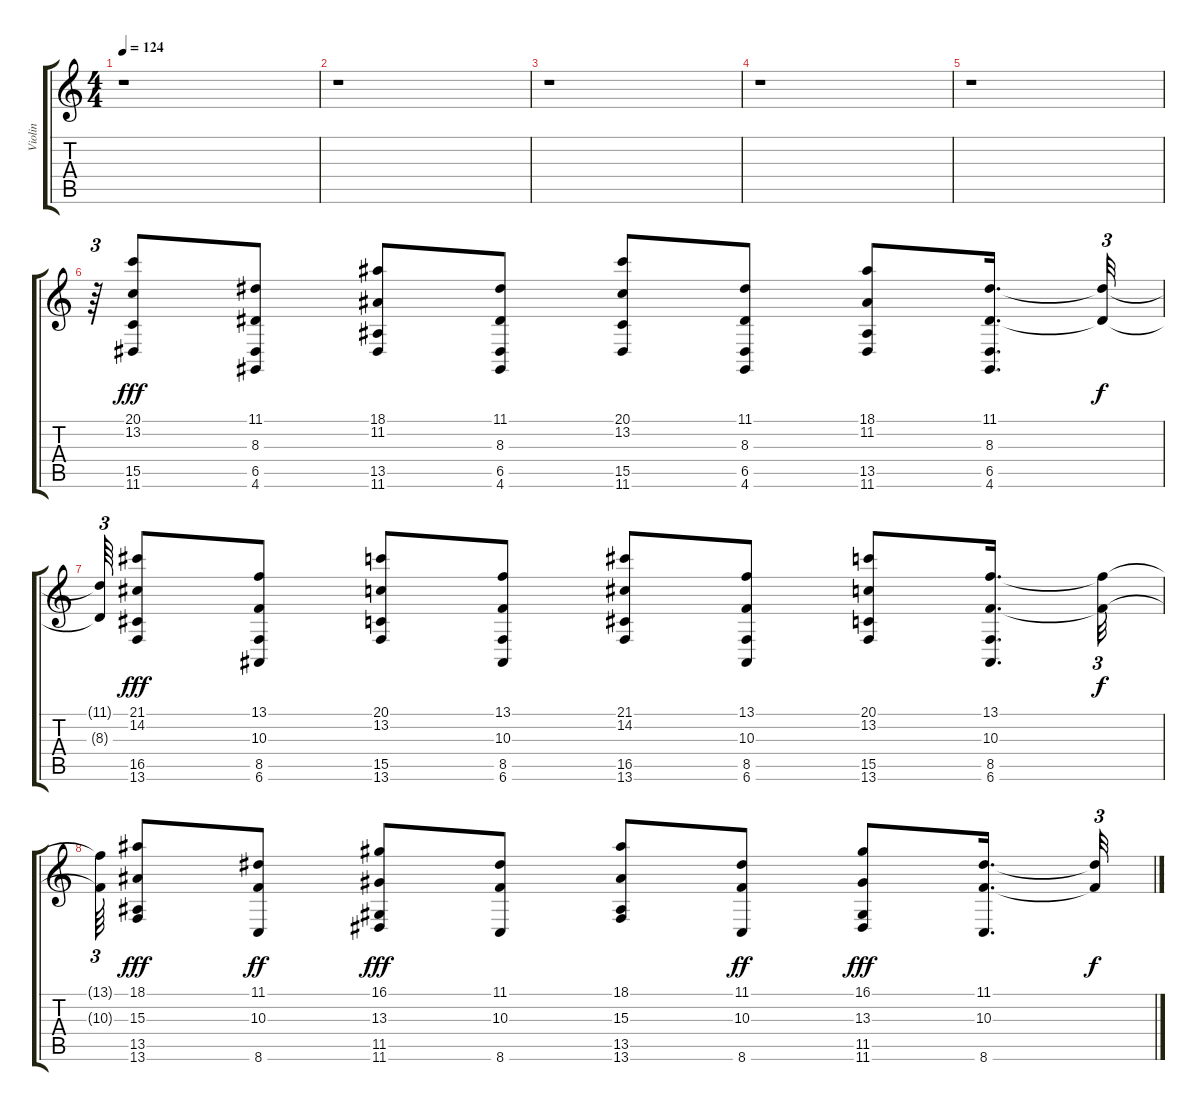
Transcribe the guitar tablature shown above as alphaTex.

\track ("Violin" "Violin") {instrument stringensemble1}
\staff {score tabs}
\tuning (E4 B3 G3 D3 A2 E2) {hide}
\ts (4 4)
\tempo 124
\clef g2
\ks c
r.1{dy f} |
r.1 |
r.1 |
r.1 |
r.1 |
r.64{tu (3 2)} (20.1 13.2 15.5 11.6).8{dy fff} (11.1 8.3 6.5 4.6).8 (18.1 11.2 13.5 11.6).8 (11.1 8.3 6.5 4.6).8 (20.1 13.2 15.5 11.6).8 (11.1 8.3 6.5 4.6).8 (18.1 11.2 13.5 11.6).8 (11.1 8.3 6.5 4.6).16{d} (11.1{t} 8.3{t}).32{tu (3 2) dy f} |
(11.1{t} 8.3{t}).64{tu (3 2)} (21.1 14.2 16.5 13.6).8{dy fff} (13.1 10.3 8.5 6.6).8 (20.1 13.2 15.5 13.6).8 (13.1 10.3 8.5 6.6).8 (21.1 14.2 16.5 13.6).8 (13.1 10.3 8.5 6.6).8 (20.1 13.2 15.5 13.6).8 (13.1 10.3 8.5 6.6).16{d} (13.1{t} 10.3{t}).32{tu (3 2) dy f} |
(13.1{t} 10.3{t}).64{tu (3 2)} (18.1 15.3 13.5 13.6).8{dy fff} (11.1 10.3 8.6).8{dy ff} (16.1 13.3 11.5 11.6).8{dy fff} (11.1 10.3 8.6).8 (18.1 15.3 13.5 13.6).8 (11.1 10.3 8.6).8{dy ff} (16.1 13.3 11.5 11.6).8{dy fff} (11.1 10.3 8.6).16{d} (11.1{t} 10.3{t}).32{tu (3 2) dy f}
